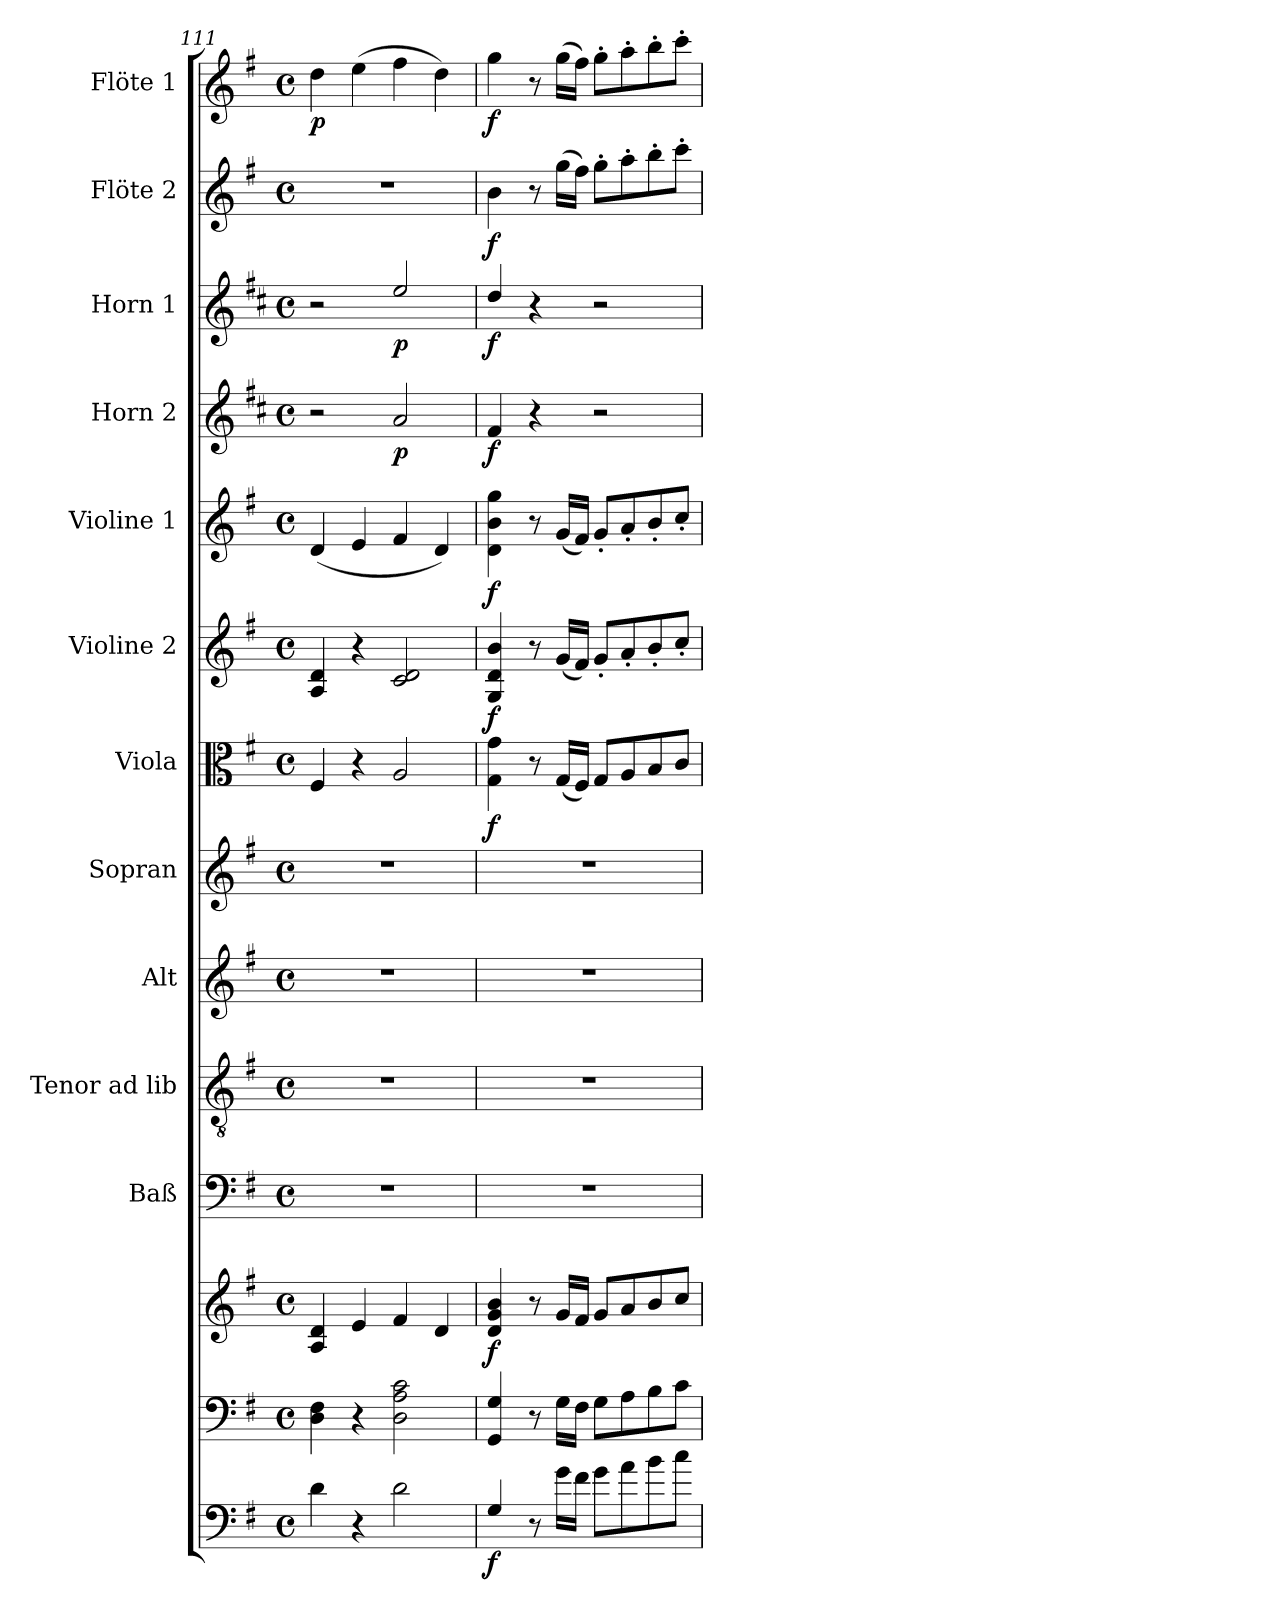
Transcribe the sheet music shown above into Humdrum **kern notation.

**kern	**dynam	**kern	**kern	**dynam	**kern	**kern	**kern	**kern	**kern	**dynam	**kern	**dynam	**kern	**dynam	**kern	**dynam	**kern	**dynam	**kern	**dynam	**kern	**dynam
*part13	*part13	*part12	*part12	*part12	*part11	*part10	*part9	*part8	*part7	*part7	*part6	*part6	*part5	*part5	*part4	*part4	*part3	*part3	*part2	*part2	*part1	*part1
*staff14	*staff14	*staff13	*staff12	*staff12/13	*staff11	*staff10	*staff9	*staff8	*staff7	*staff7	*staff6	*staff6	*staff5	*staff5	*staff4	*staff4	*staff3	*staff3	*staff2	*staff2	*staff1	*staff1
*	*	*	*	*	*I"Baß	*I"Tenor ad lib	*I"Alt	*I"Sopran	*I"Viola	*	*I"Violine 2	*	*I"Violine 1	*	*I"Horn 2	*	*I"Horn 1	*	*I"Flöte 2	*	*I"Flöte 1	*
*	*	*	*	*	*I'Baß	*I'Ten	*I'Alt	*I'Sop	*I'Vla.	*	*I'Vln. 2	*	*I'Vln. 1	*	*I'Hrn. 2	*	*I'Hrn. 1	*	*I'Fl. 2	*	*I'Fl. 1	*
*clefF4	*	*clefF4	*clefG2	*	*clefF4	*clefGv2	*clefG2	*clefG2	*clefC3	*	*clefG2	*	*clefG2	*	*clefG2	*	*clefG2	*	*clefG2	*	*clefG2	*
*ITrd7c12	*	*	*	*	*	*	*	*	*	*	*	*	*	*	*ITrd4c7	*	*ITrd4c7	*	*	*	*	*
*k[f#]	*	*k[f#]	*k[f#]	*	*k[f#]	*k[f#]	*k[f#]	*k[f#]	*k[f#]	*	*k[f#]	*	*k[f#]	*	*k[f#]	*	*k[f#]	*	*k[f#]	*	*k[f#]	*
*G:	*	*G:	*G:	*	*G:	*G:	*G:	*G:	*G:	*	*G:	*	*G:	*	*G:	*	*G:	*	*G:	*	*G:	*
*M4/4	*	*M4/4	*M4/4	*	*M4/4	*M4/4	*M4/4	*M4/4	*M4/4	*	*M4/4	*	*M4/4	*	*M4/4	*	*M4/4	*	*M4/4	*	*M4/4	*
*met(c)	*	*met(c)	*met(c)	*	*met(c)	*met(c)	*met(c)	*met(c)	*met(c)	*	*met(c)	*	*met(c)	*	*met(c)	*	*met(c)	*	*met(c)	*	*met(c)	*
=111	=111	=111	=111	=111	=111	=111	=111	=111	=111	=111	=111	=111	=111	=111	=111	=111	=111	=111	=111	=111	=111	=111
!	!	!	!	!	!	!	!	!	!	!	!	!	!	!	!	!	!	!	!	!	!	!LO:DY:b
4D\	.	4D\ 4F#\	4A/ 4d/	.	1r	1r	1r	1r	4F#/	.	4A/ 4d/	.	(<4d/	.	2r	.	2r	.	1r	.	4dd\	p
4r	.	4r	4e/	.	.	.	.	.	4r	.	4r	.	4e/	.	.	.	.	.	.	.	(>4ee\	.
!	!	!	!	!	!	!	!	!	!	!	!	!	!	!	!	!LO:DY:b	!	!LO:DY:b	!	!	!	!
2D\	.	2D\ 2A\ 2c\	4f#/	.	.	.	.	.	2A/	.	2c/ 2d/	.	4f#/	.	2d/	p	2a/	p	.	.	4ff#\	.
.	.	.	4d/	.	.	.	.	.	.	.	.	.	4d/)	.	.	.	.	.	.	.	4dd\)	.
=112	=112	=112	=112	=112	=112	=112	=112	=112	=112	=112	=112	=112	=112	=112	=112	=112	=112	=112	=112	=112	=112	=112
!	!LO:DY:b	!	!	!LO:DY:b	!	!	!	!	!	!LO:DY:b	!	!LO:DY:b	!	!LO:DY:b	!	!LO:DY:b	!	!LO:DY:b	!	!LO:DY:b	!	!LO:DY:b
4GG/	f	4GG/ 4G/	4d/ 4g/ 4b/	f	1r	1r	1r	1r	4G\ 4g\	f	4G/ 4d/ 4b/	f	4d\ 4b\ 4gg\	f	4B/	f	4g/	f	4b\	f	4gg\	f
8r	.	8r	8r	.	.	.	.	.	8r	.	8r	.	8r	.	4r	.	4r	.	8r	.	8r	.
16G\LL	.	16G\LL	16g/LL	.	.	.	.	.	(<16G/LL	.	(<16g/LL	.	(<16g/LL	.	.	.	.	.	(>16gg\LL	.	(>16gg\LL	.
16F#\JJ	.	16F#\JJ	16f#/JJ	.	.	.	.	.	16F#/JJ)	.	16f#/JJ)	.	16f#/JJ)	.	.	.	.	.	16ff#\JJ)	.	16ff#\JJ)	.
8G\L	.	8G\L	8g/L	.	.	.	.	.	8G/L	.	8g'</L	.	8g'</L	.	2r	.	2r	.	8gg'>\L	.	8gg'>\L	.
8A\	.	8A\	8a/	.	.	.	.	.	8A/	.	8a'</	.	8a'</	.	.	.	.	.	8aa'>\	.	8aa'>\	.
8B\	.	8B\	8b/	.	.	.	.	.	8B/	.	8b'</	.	8b'</	.	.	.	.	.	8bb'>\	.	8bb'>\	.
8c\J	.	8c\J	8cc/J	.	.	.	.	.	8c/J	.	8cc'</J	.	8cc'</J	.	.	.	.	.	8ccc'>\J	.	8ccc'>\J	.
=	=	=	=	=	=	=	=	=	=	=	=	=	=	=	=	=	=	=	=	=	=	=
*-	*-	*-	*-	*-	*-	*-	*-	*-	*-	*-	*-	*-	*-	*-	*-	*-	*-	*-	*-	*-	*-	*-
